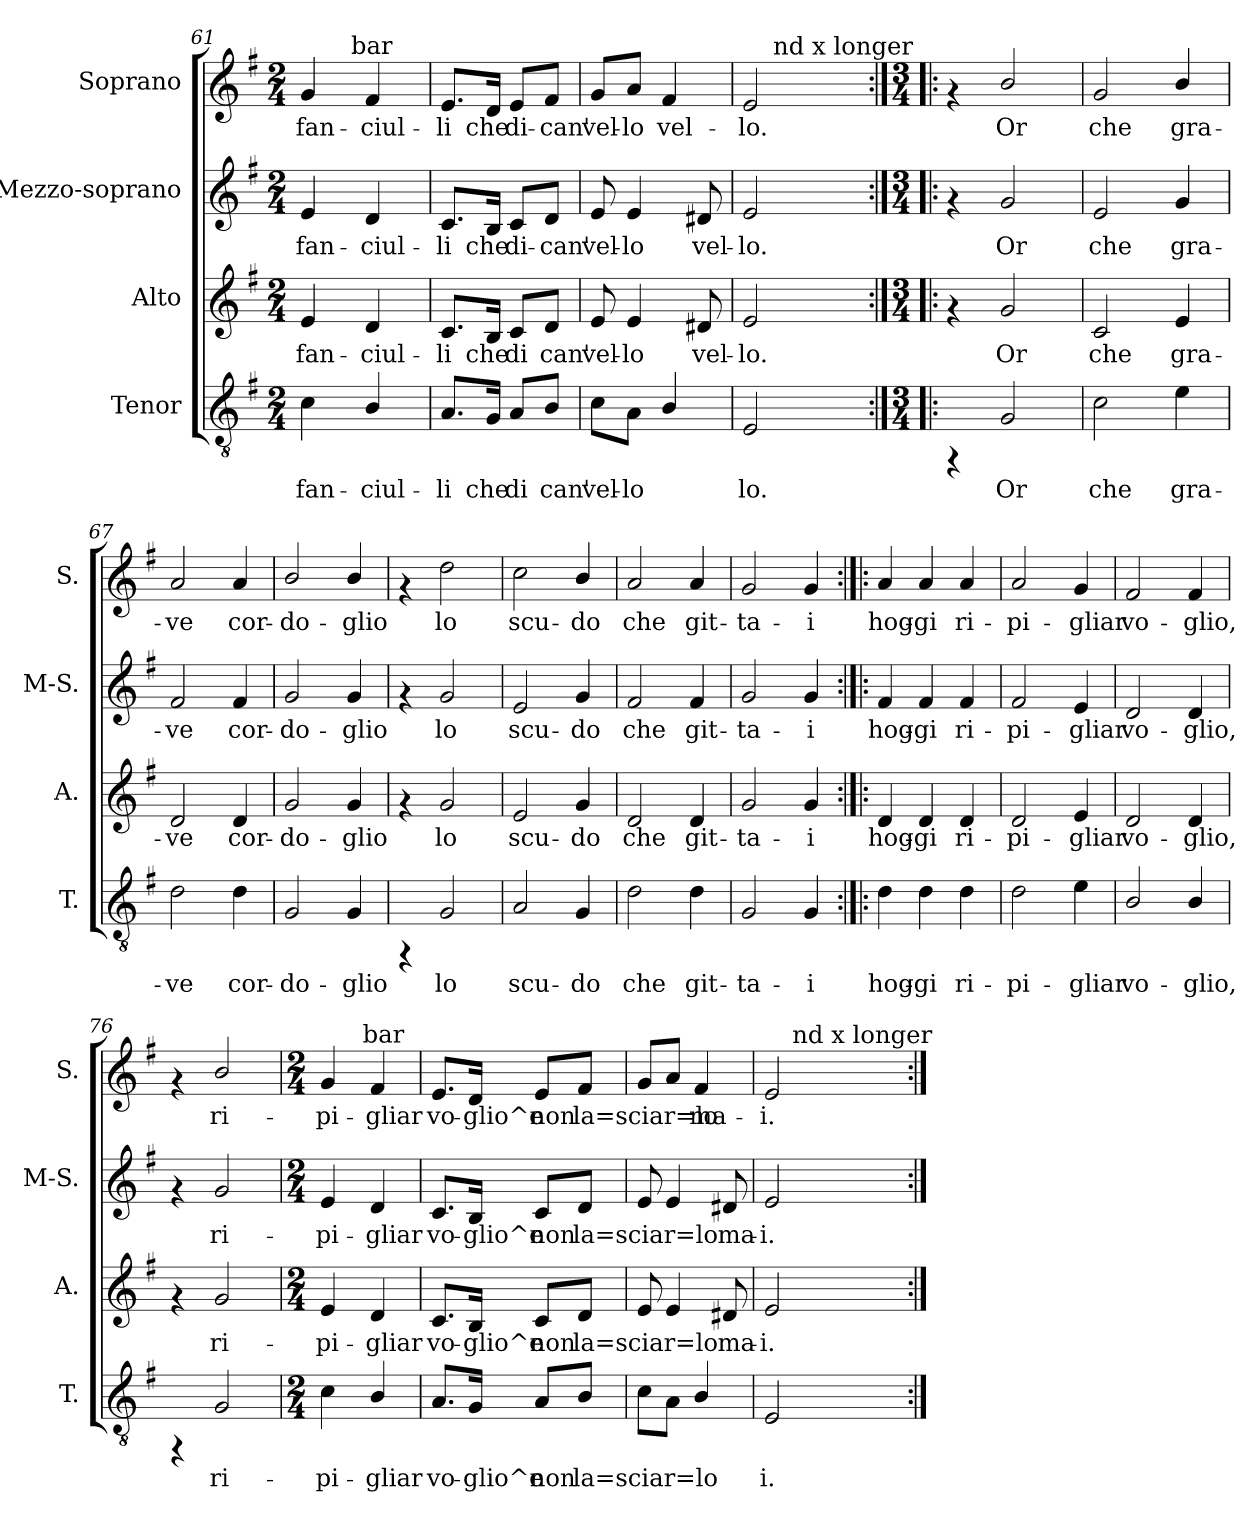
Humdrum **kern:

**kern	**text	**kern	**text	**kern	**text	**kern	**text
*part4	*part4	*part3	*part3	*part2	*part2	*part1	*part1
*staff4	*staff4	*staff3	*staff3	*staff2	*staff2	*staff1	*staff1
*I"Tenor	*	*I"Alto	*	*I"Mezzo-soprano	*	*I"Soprano	*
*I'T.	*	*I'A.	*	*I'M-S.	*	*I'S.	*
*clefGv2	*	*clefG2	*	*clefG2	*	*clefG2	*
*k[f#]	*	*k[f#]	*	*k[f#]	*	*k[f#]	*
*G:	*	*G:	*	*G:	*	*G:	*
*M2/4	*	*M2/4	*	*M2/4	*	*M2/4	*
=61	=61	=61	=61	=61	=61	=61	=61
!	!	!	!	!	!	!LO:TX:a:t=Bar	!
!	!LO:LY:a:cj	!	!LO:LY:b:cj	!	!LO:LY:b:cj	!	!LO:LY:b:cj
*	*	*	*	*	*	*^	*
4c\	fan-	4e/	fan-	4e/	fan-	4g/	8..ryy	fan-
!	!	!	!	!	!	!	!LO:TX:a:t=bar	!
.	.	.	.	.	.	.	4ryy	.
!	!LO:LY:a:cj	!	!LO:LY:b:cj	!	!LO:LY:b:cj	!	!	!LO:LY:b:cj
4B/	-ciul-	4d/	-ciul-	4d/	-ciul-	4f#/	.	-ciul-
.	.	.	.	.	.	.	32ryy	.
=62	=62	=62	=62	=62	=62	=62	=62	=62
!	!LO:LY:a:cj	!	!LO:LY:b:cj	!	!LO:LY:b:cj	!	!	!LO:LY:b:cj
*	*	*	*	*	*	*v	*v	*
8.A/L	-li	8.c/L	-li	8.c/L	-li	8.e/L	-li
!	!LO:LY:a:cj	!	!LO:LY:b:cj	!	!LO:LY:b:cj	!	!LO:LY:b:cj
16G/J	che	16B/J	che	16B/J	che	16d/J	che
!	!LO:LY:a:cj	!	!LO:LY:b:cj	!	!LO:LY:b:cj	!	!LO:LY:b:cj
8A/L	di	8c/L	di	8c/L	di-	8e/L	di-
!	!LO:LY:a:cj	!	!LO:LY:b:cj	!	!LO:LY:b:cj	!	!LO:LY:b:cj
8B/J	can'	8d/J	can'	8d/J	-can'	8f#/J	-can'
=63	=63	=63	=63	=63	=63	=63	=63
!	!LO:LY:a:cj	!	!LO:LY:b:cj	!	!LO:LY:b:cj	!	!LO:LY:b:cj
8c\L	vel-	8e/	vel-	8e/	vel-	8g/L	vel-
!	!LO:LY:a:cj	!	!LO:LY:b:cj	!	!LO:LY:b:cj	!	!LO:LY:b:cj
8A\J	-lo	4e/	-lo	4e/	-lo	8a/J	-lo
!	!LO:LY:a:cj	!	!	!	!	!	!LO:LY:b:cj
4B/	.	.	.	.	.	4f#/	vel-
!	!	!	!LO:LY:b:cj	!	!LO:LY:b:cj	!	!
.	.	8d#X/	vel-	8d#X/	vel-	.	.
=64	=64	=64	=64	=64	=64	=64	=64
!	!LO:LY:a:cj	!	!LO:LY:b:cj	!	!LO:LY:b:cj	!	!LO:LY:b:cj
*	*	*	*	*	*	*^	*
2E/	lo.	2e/	-lo.	2e/	-lo.	2e>/	16.ryy	-lo.
!	!	!	!	!	!	!	!LO:TX:a:t=nd x longer	!
.	.	.	.	.	.	.	4ryy	.
.	.	.	.	.	.	.	8ryy	.
.	.	.	.	.	.	.	32ryy	.
*	*	*	*	*	*	*v	*v	*
!!LO:PB:g=z
=65:|!|:	=65:|!|:	=65:|!|:	=65:|!|:	=65:|!|:	=65:|!|:	=65:|!|:	=65:|!|:
*M3/4	*	*M3/4	*	*M3/4	*	*M3/4	*
4rFF	.	4rf	.	4rf	.	4rf	.
!	!LO:LY:a:cj	!	!LO:LY:b:cj	!	!LO:LY:b:cj	!	!LO:LY:b:cj
2G/	Or	2g/	Or	2g/	Or	2b/	Or
=66	=66	=66	=66	=66	=66	=66	=66
!	!LO:LY:a:cj	!	!LO:LY:b:cj	!	!LO:LY:b:cj	!	!LO:LY:b:cj
2c\	che	2c/	che	2e/	che	2g/	che
!	!LO:LY:a:cj	!	!LO:LY:b:cj	!	!LO:LY:b:cj	!	!LO:LY:b:cj
4e\	gra-	4e/	gra-	4g/	gra-	4b/	gra-
=67	=67	=67	=67	=67	=67	=67	=67
!	!LO:LY:a:cj	!	!LO:LY:b:cj	!	!LO:LY:b:cj	!	!LO:LY:b:cj
2d\	-ve	2d/	-ve	2f#/	-ve	2a/	-ve
!	!LO:LY:a:cj	!	!LO:LY:b:cj	!	!LO:LY:b:cj	!	!LO:LY:b:cj
4d\	cor-	4d/	cor-	4f#/	cor-	4a/	cor-
=68	=68	=68	=68	=68	=68	=68	=68
!	!LO:LY:a:cj	!	!LO:LY:b:cj	!	!LO:LY:b:cj	!	!LO:LY:b:cj
2G/	-do-	2g/	-do-	2g/	-do-	2b/	-do-
!	!LO:LY:a:cj	!	!LO:LY:b:cj	!	!LO:LY:b:cj	!	!LO:LY:b:cj
4G/	-glio	4g/	-glio	4g/	-glio	4b/	-glio
=69	=69	=69	=69	=69	=69	=69	=69
4rFF	.	4rf	.	4rf	.	4rf	.
!	!LO:LY:a:cj	!	!LO:LY:b:cj	!	!LO:LY:b:cj	!	!LO:LY:b:cj
2G/	lo	2g/	lo	2g/	lo	2dd\	lo
=70	=70	=70	=70	=70	=70	=70	=70
!	!LO:LY:a:cj	!	!LO:LY:b:cj	!	!LO:LY:b:cj	!	!LO:LY:b:cj
2A/	scu-	2e/	scu-	2e/	scu-	2cc\	scu-
!	!LO:LY:a:cj	!	!LO:LY:b:cj	!	!LO:LY:b:cj	!	!LO:LY:b:cj
4G/	-do	4g/	-do	4g/	-do	4b/	-do
=71	=71	=71	=71	=71	=71	=71	=71
!	!LO:LY:a:cj	!	!LO:LY:b:cj	!	!LO:LY:b:cj	!	!LO:LY:b:cj
2d\	che	2d/	che	2f#/	che	2a/	che
!	!LO:LY:a:cj	!	!LO:LY:b:cj	!	!LO:LY:b:cj	!	!LO:LY:b:cj
4d\	git-	4d/	git-	4f#/	git-	4a/	git-
=72	=72	=72	=72	=72	=72	=72	=72
!	!LO:LY:a:cj	!	!LO:LY:b:cj	!	!LO:LY:b:cj	!	!LO:LY:b:cj
2G/	-ta-	2g/	-ta-	2g/	-ta-	2g/	-ta-
!	!LO:LY:a:cj	!	!LO:LY:b:cj	!	!LO:LY:b:cj	!	!LO:LY:b:cj
4G/	-i	4g/	-i	4g/	-i	4g/	-i
!!LO:LB:g=z
=73:|!|:	=73:|!|:	=73:|!|:	=73:|!|:	=73:|!|:	=73:|!|:	=73:|!|:	=73:|!|:
!	!LO:LY:a:cj	!	!LO:LY:b:cj	!	!LO:LY:b:cj	!	!LO:LY:b:cj
4d\	hog-	4d/	hog-	4f#/	hog-	4a/	hog-
!	!LO:LY:a:cj	!	!LO:LY:b:cj	!	!LO:LY:b:cj	!	!LO:LY:b:cj
4d\	-gi	4d/	-gi	4f#/	-gi	4a/	-gi
!	!LO:LY:a:cj	!	!LO:LY:b:cj	!	!LO:LY:b:cj	!	!LO:LY:b:cj
4d\	ri-	4d/	ri-	4f#/	ri-	4a/	ri-
=74	=74	=74	=74	=74	=74	=74	=74
!	!LO:LY:a:cj	!	!LO:LY:b:cj	!	!LO:LY:b:cj	!	!LO:LY:b:cj
2d\	-pi-	2d/	-pi-	2f#/	-pi-	2a/	-pi-
!	!LO:LY:a:cj	!	!LO:LY:b:cj	!	!LO:LY:b:cj	!	!LO:LY:b:cj
4e\	-gliar	4e/	-gliar	4e/	-gliar	4g/	-gliar
=75	=75	=75	=75	=75	=75	=75	=75
!	!LO:LY:a:cj	!	!LO:LY:b:cj	!	!LO:LY:b:cj	!	!LO:LY:b:cj
2B/	vo-	2d/	vo-	2d/	vo-	2f#/	vo-
!	!LO:LY:a:cj	!	!LO:LY:b:cj	!	!LO:LY:b:cj	!	!LO:LY:b:cj
4B/	-glio,	4d/	-glio,	4d/	-glio,	4f#/	-glio,
=76	=76	=76	=76	=76	=76	=76	=76
4rFF	.	4rf	.	4rf	.	4rf	.
!	!LO:LY:a:cj	!	!LO:LY:b:cj	!	!LO:LY:b:cj	!	!LO:LY:b:cj
2G/	ri-	2g/	ri-	2g/	ri-	2b/	ri-
=77	=77	=77	=77	=77	=77	=77	=77
*M2/4	*	*M2/4	*	*M2/4	*	*M2/4	*
!	!	!	!	!	!	!LO:TX:a:t=Bar	!
!	!LO:LY:a:cj	!	!LO:LY:b:cj	!	!LO:LY:b:cj	!	!LO:LY:b:cj
*	*	*	*	*	*	*^	*
4c\	-pi-	4e/	-pi-	4e/	-pi-	4g/	8...ryy	-pi-
!	!	!	!	!	!	!	!LO:TX:a:t=bar	!
.	.	.	.	.	.	.	4ryy	.
!	!LO:LY:a:cj	!	!LO:LY:b:cj	!	!LO:LY:b:cj	!	!	!LO:LY:b:cj
4B/	-gliar	4d/	-gliar	4d/	-gliar	4f#/	.	-gliar
.	.	.	.	.	.	.	64ryy	.
=78	=78	=78	=78	=78	=78	=78	=78	=78
!	!LO:LY:a:cj	!	!LO:LY:b:cj	!	!LO:LY:b:cj	!	!	!LO:LY:b:cj
*	*	*	*	*	*	*v	*v	*
8.A/L	vo-	8.c/L	vo-	8.c/L	vo-	8.e/L	vo-
!	!LO:LY:a:cj	!	!LO:LY:b:cj	!	!LO:LY:b:cj	!	!LO:LY:b:cj
16G/J	-glio^e	16B/J	-glio^e	16B/J	-glio^e	16d/J	-glio^e
!	!LO:LY:a:cj	!	!LO:LY:b:cj	!	!LO:LY:b:cj	!	!LO:LY:b:cj
8A/L	non	8c/L	non	8c/L	non	8e/L	non
!	!LO:LY:a:cj	!	!LO:LY:b:cj	!	!LO:LY:b:cj	!	!LO:LY:b:cj
8B/J	la=sciar=lo	8d/J	la=sciar=lo	8d/J	la=sciar=lo	8f#/J	la=sciar=lo
=79	=79	=79	=79	=79	=79	=79	=79
!	!LO:LY:a:cj	!	!LO:LY:b:cj	!	!LO:LY:b:cj	!	!LO:LY:b:cj
8c\L	.	8e/	.	8e/	.	8g/L	.
!	!LO:LY:a:cj	!	!LO:LY:b:cj	!	!LO:LY:b:cj	!	!LO:LY:b:cj
8A\J	.	4e/	.	4e/	.	8a/J	.
!	!LO:LY:a:cj	!	!	!	!	!	!LO:LY:b:cj
4B/	.	.	.	.	.	4f#/	ma-
!	!	!	!LO:LY:b:cj	!	!LO:LY:b:cj	!	!
.	.	8d#X/	ma-	8d#X/	ma-	.	.
=80	=80	=80	=80	=80	=80	=80	=80
!	!LO:LY:a:cj	!	!LO:LY:b:cj	!	!LO:LY:b:cj	!	!LO:LY:b:cj
*	*	*	*	*	*	*^	*
2E/	i.	2e/	-i.	2e/	-i.	2e>/	16ryy	-i.
.	.	.	.	.	.	.	64ryy	.
!	!	!	!	!	!	!	!LO:TX:a:t=nd x longer	!
.	.	.	.	.	.	.	4ryy	.
.	.	.	.	.	.	.	8ryy	.
.	.	.	.	.	.	.	32.ryy	.
*	*	*	*	*	*	*v	*v	*
=:|!	=:|!	=:|!	=:|!	=:|!	=:|!	=:|!	=:|!
*-	*-	*-	*-	*-	*-	*-	*-
